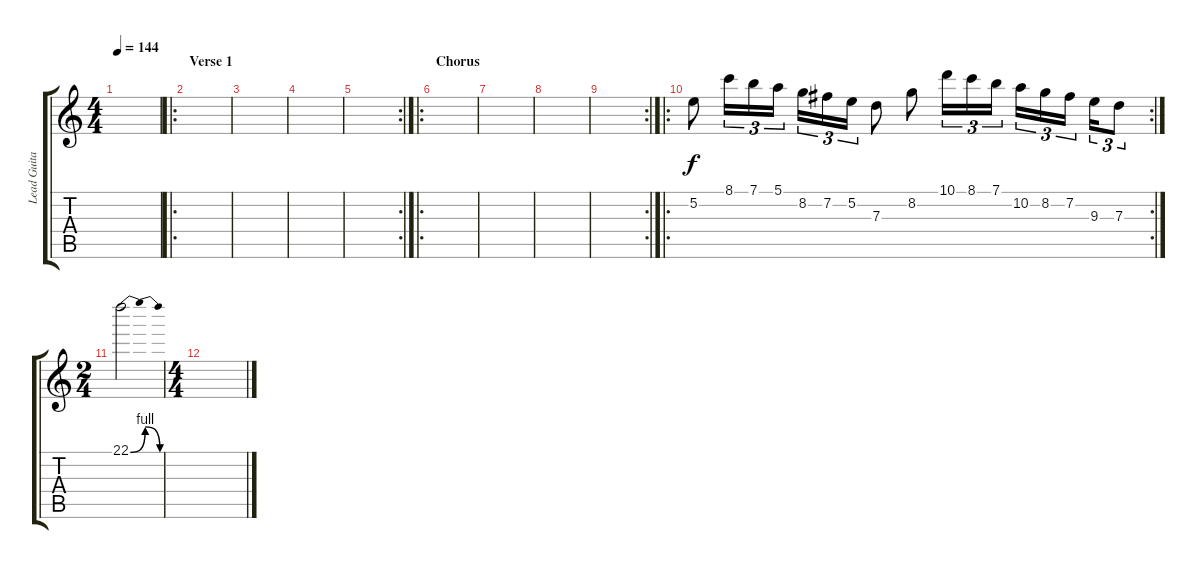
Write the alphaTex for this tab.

\track ("Lead Guitar" "Lead Guita") {instrument overdrivenguitar}
\staff {score tabs}
\tuning (E4 B3 G3 D3 A2 E2) {hide}
\ts (4 4)
\tempo 144
\clef g2
\ks c
|
\ro
\section ("" "Verse 1")
|
|
|
\rc 2
|
\ro
\section ("" "Chorus")
|
|
|
\rc 2
|
\ro
\rc 2
5.2.8 8.1.16{tu (3 2)} 7.1.16{tu (3 2)} 5.1.16{tu (3 2)} 8.2.16{tu (3 2)} 7.2.16{tu (3 2)} 5.2.16{tu (3 2)} 7.3.8 8.2.8 10.1.16{tu (3 2)} 8.1.16{tu (3 2)} 7.1.16{tu (3 2)} 10.2.16{tu (3 2)} 8.2.16{tu (3 2)} 7.2.16{tu (3 2)} 9.3.16{tu (3 2)} 7.3.8{tu (3 2)} |
\ts (2 4)
22.1{be (bendrelease 0 0 30 4 30 4 60 0)}.2 |
\ts (4 4)
